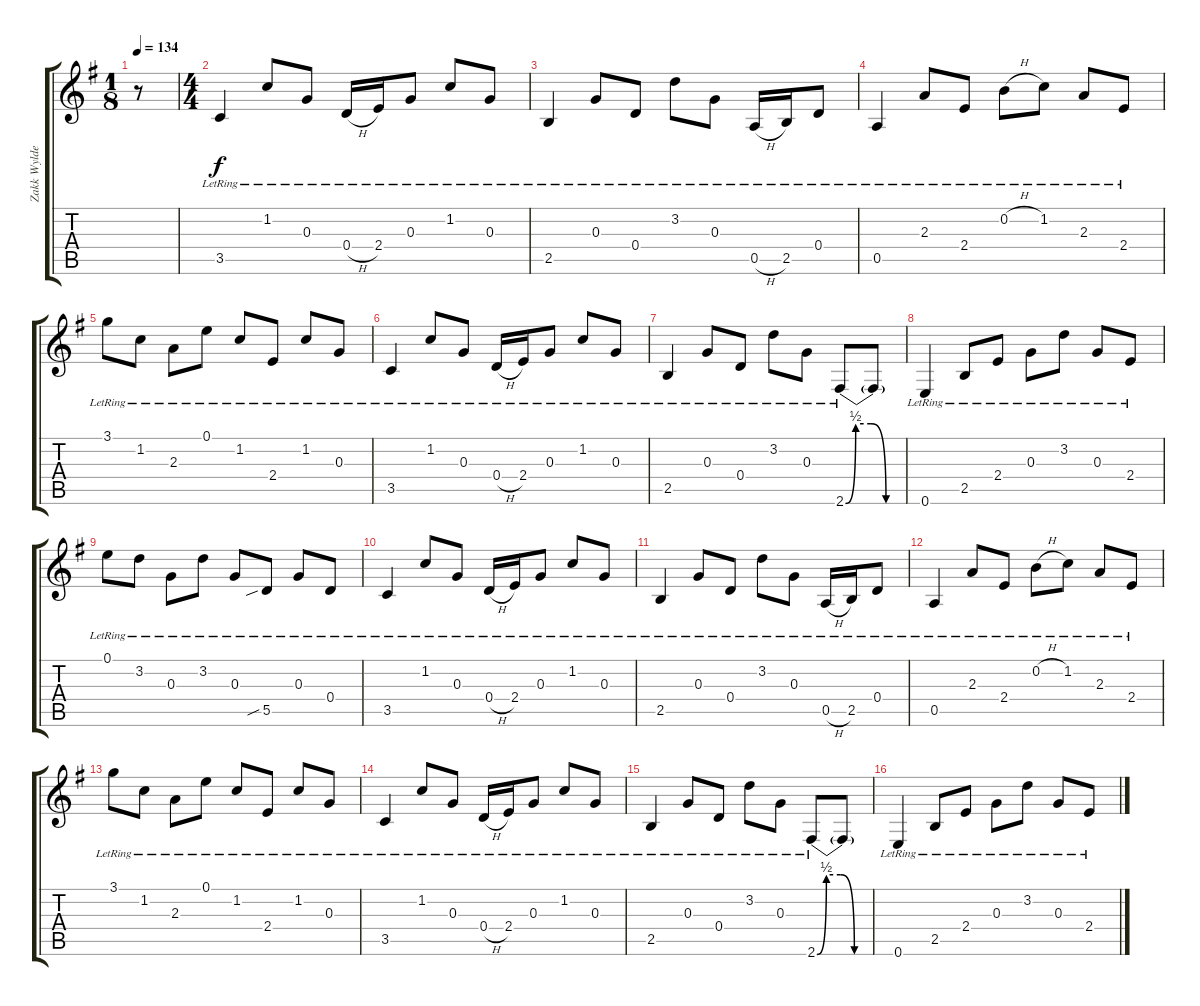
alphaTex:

\track ("Zakk Wylde (Rythem)" "Zakk Wylde") {instrument acousticguitarsteel}
\staff {score tabs}
\tuning (E4 B3 G3 D3 A2 E2) {hide}
\ts (1 8)
\tempo 134
\clef g2
\ks g
r.8{dy f instrument acousticguitarsteel} |
\ts (4 4)
3.5{lr}.4 1.2{lr}.8 0.3{lr}.8 0.4{h lr}.16 2.4{lr}.16 0.3{lr}.8 1.2{lr}.8 0.3{lr}.8 |
2.5{lr}.4 0.3{lr}.8 0.4{lr}.8 3.2{lr}.8 0.3{lr}.8 0.5{h lr}.16 2.5{lr}.16 0.4{lr}.8 |
0.5{lr}.4 2.3{lr}.8 2.4{lr}.8 0.2{h lr}.8 1.2{lr}.8 2.3{lr}.8 2.4{lr}.8 |
3.1{lr}.8 1.2{lr}.8 2.3{lr}.8 0.1{lr}.8 1.2{lr}.8 2.4{lr}.8 1.2{lr}.8 0.3{lr}.8 |
3.5{lr}.4 1.2{lr}.8 0.3{lr}.8 0.4{h lr}.16 2.4{lr}.16 0.3{lr}.8 1.2{lr}.8 0.3{lr}.8 |
2.5{lr}.4 0.3{lr}.8 0.4{lr}.8 3.2{lr}.8 0.3{lr}.8 2.6{be (custom 0 0 10 2 25 2 40 0 60 0) lr}.8 2.6{t}.8 |
0.6{lr}.4 2.5{lr}.8 2.4{lr}.8 0.3{lr}.8 3.2{lr}.8 0.3{lr}.8 2.4{lr}.8 |
0.1{lr}.8 3.2{lr}.8 0.3{lr}.8 3.2{lr}.8 0.3{lr}.8 5.5{sib lr}.8 0.3{lr}.8 0.4{lr}.8 |
3.5{lr}.4 1.2{lr}.8 0.3{lr}.8 0.4{h lr}.16 2.4{lr}.16 0.3{lr}.8 1.2{lr}.8 0.3{lr}.8 |
2.5{lr}.4 0.3{lr}.8 0.4{lr}.8 3.2{lr}.8 0.3{lr}.8 0.5{h lr}.16 2.5{lr}.16 0.4{lr}.8 |
0.5{lr}.4 2.3{lr}.8 2.4{lr}.8 0.2{h lr}.8 1.2{lr}.8 2.3{lr}.8 2.4{lr}.8 |
3.1{lr}.8 1.2{lr}.8 2.3{lr}.8 0.1{lr}.8 1.2{lr}.8 2.4{lr}.8 1.2{lr}.8 0.3{lr}.8 |
3.5{lr}.4 1.2{lr}.8 0.3{lr}.8 0.4{h lr}.16 2.4{lr}.16 0.3{lr}.8 1.2{lr}.8 0.3{lr}.8 |
2.5{lr}.4 0.3{lr}.8 0.4{lr}.8 3.2{lr}.8 0.3{lr}.8 2.6{be (custom 0 0 10 2 25 2 40 0 60 0) lr}.8 2.6{t}.8 |
0.6{lr}.4 2.5{lr}.8 2.4{lr}.8 0.3{lr}.8 3.2{lr}.8 0.3{lr}.8 2.4{lr}.8
